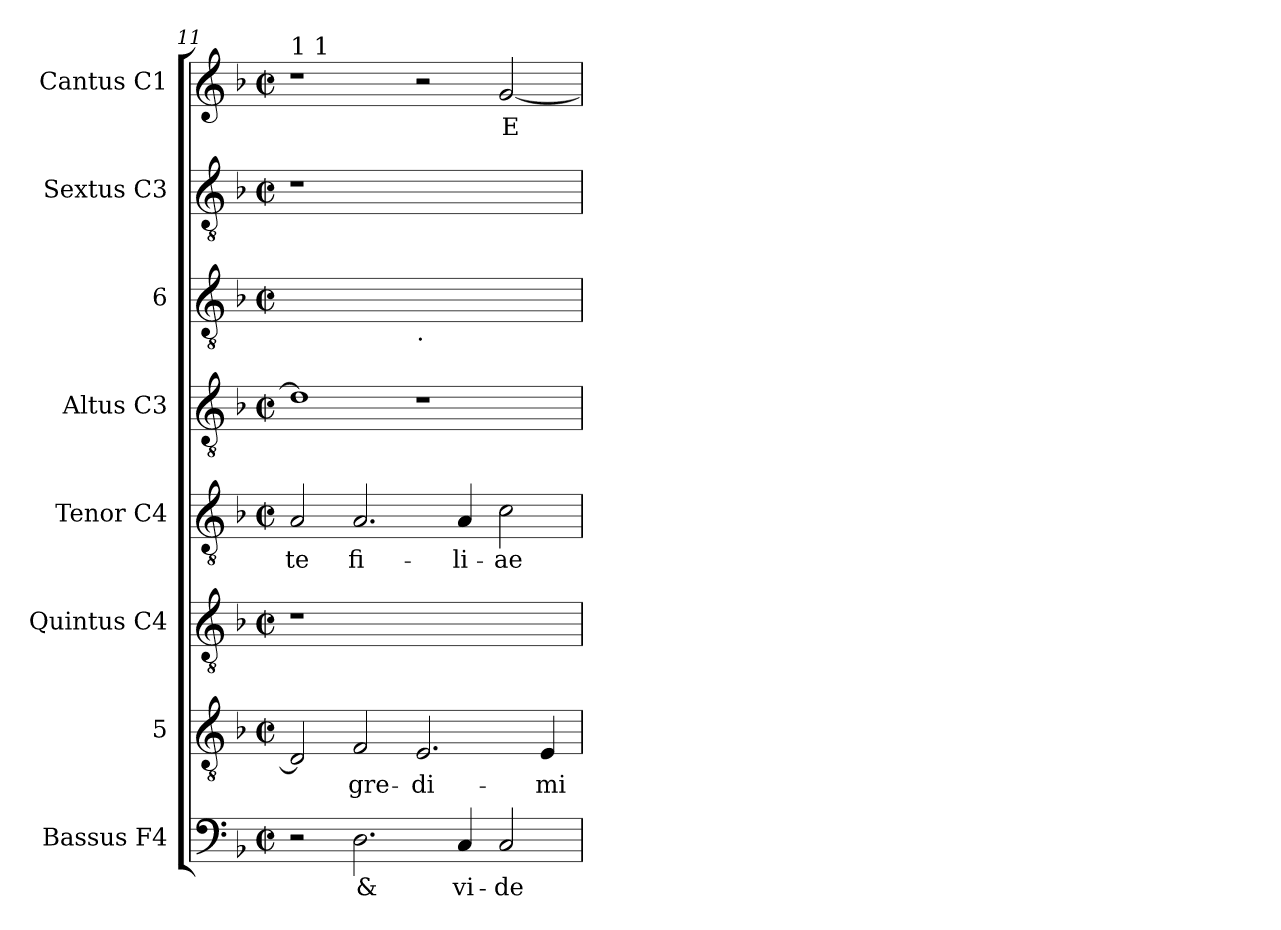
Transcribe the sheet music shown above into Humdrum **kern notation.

**kern	**text	**kern	**text	**kern	**kern	**text	**kern	**text	**kern	**kern	**kern	**text
*part8	*part8	*part7	*part7	*part6	*part5	*part5	*part4	*part4	*part3	*part2	*part1	*part1
*staff8	*staff8	*staff7	*staff7	*staff6	*staff5	*staff5	*staff4	*staff4	*staff3	*staff2	*staff1	*staff1
*I"Bassus  F4	*	*I"5	*	*I"Quintus  C4	*I"Tenor  C4	*	*I"Altus  C3	*	*I"6	*I"Sextus  C3	*I"Cantus  C1	*
*I'B	*	*	*	*	*I'T	*	*I'A	*	*	*	*I'C	*
!!LO:PB:g=z
*clefF4	*	*clefGv2	*	*clefGv2	*clefGv2	*	*clefGv2	*	*clefGv2	*clefGv2	*clefG2	*
*k[b-]	*	*k[b-]	*	*k[b-]	*k[b-]	*	*k[b-]	*	*k[b-]	*k[b-]	*k[b-]	*
*F:	*	*F:	*	*F:	*F:	*	*F:	*	*F:	*F:	*F:	*
*M2/2	*	*M2/2	*	*M2/2	*M2/2	*	*M2/2	*	*M2/2	*M2/2	*M2/2	*
*met(c|)	*	*met(c|)	*	*met(c|)	*met(c|)	*	*met(c|)	*	*met(c|)	*met(c|)	*met(c|)	*
=11	=11	=11	=11	=11	=11	=11	=11	=11	=11	=11	=11	=11
!	!	!	!	!	!	!	!	!	!	!	!LO:TX:a:t=1 1	!
!	!	!	!LO:LY:b:cj	!	!	!LO:LY:b:cj	!	!LO:LY:b:cj	!	!	!	!
2r	.	2D/]	--	1r	2A/	-te	1d]	.	1ryy	1r	1r	.
!	!LO:LY:b:cj	!	!LO:LY:b:cj	!	!	!LO:LY:b:cj	!	!	!	!	!	!
2.D\	&	2F/	-gre-	.	2.A/	fi-	.	.	.	.	.	.
!	!	!	!	!	!	!	!	!	!LO:TX:b:t=.	!	!	!
!	!	!	!LO:LY:b:cj	!	!	!	!	!	!	!	!	!
.	.	2.E/	-di-	1ryy	.	.	1r	.	1ryy	1ryy	2r	.
!	!LO:LY:b:cj	!	!	!	!	!LO:LY:b:cj	!	!	!	!	!	!
4C/	vi-	.	.	.	4A/	-li-	.	.	.	.	.	.
!	!LO:LY:b:cj	!	!	!	!	!LO:LY:b:cj	!	!	!	!	!	!LO:LY:b:cj
2C/	-de-	.	.	.	2c\	-ae	.	.	.	.	[<2g/	E-
!	!	!	!LO:LY:b:cj	!	!	!	!	!	!	!	!	!
.	.	4E/	-mi-	.	.	.	.	.	.	.	.	.
=	=	=	=	=	=	=	=	=	=	=	=	=
*-	*-	*-	*-	*-	*-	*-	*-	*-	*-	*-	*-	*-
